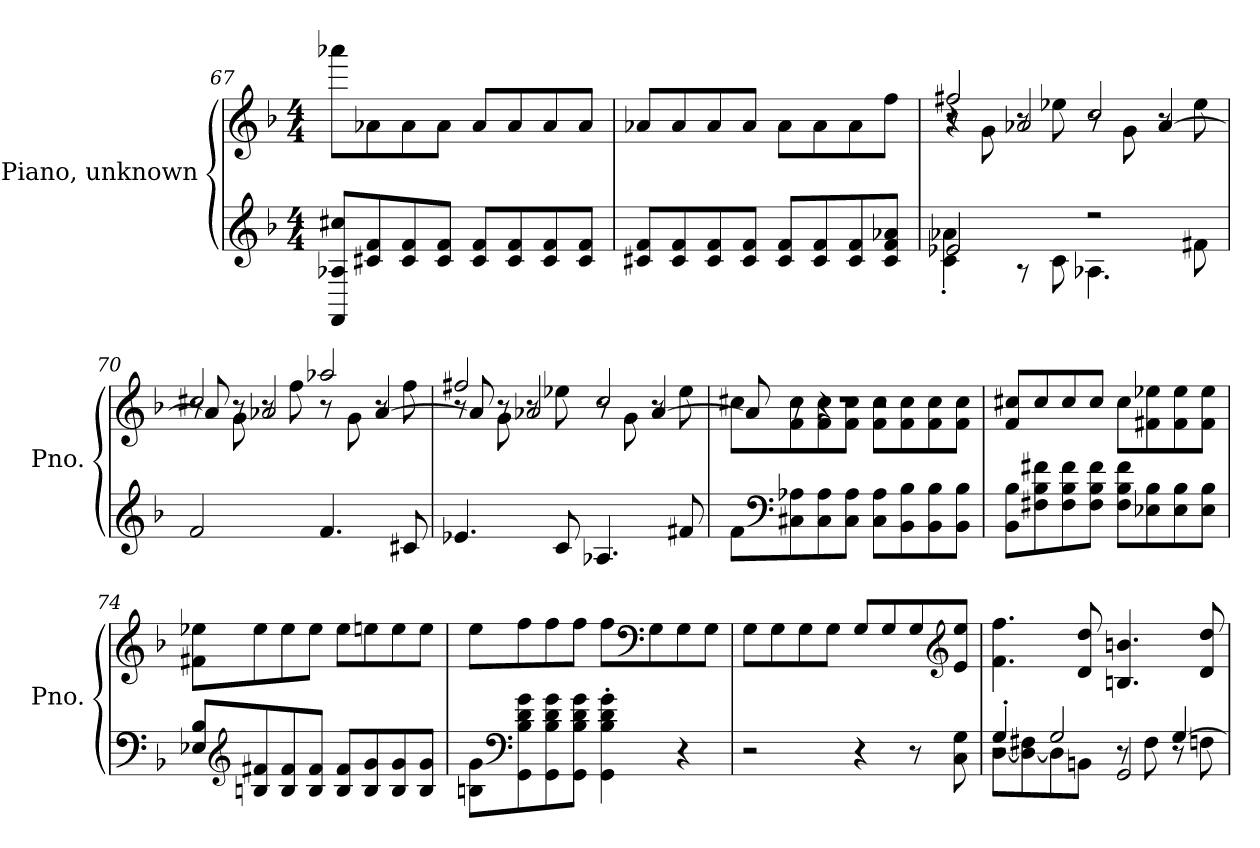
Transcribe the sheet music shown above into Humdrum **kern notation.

**kern	**kern
*part1	*part1
*staff2	*staff1
*I"Piano, unknown	*
*I'Pno.	*
*clefG2	*clefG2
*k[b-]	*k[b-]
*M4/4	*M4/4
=67	=67
8FF/ 8A-X/ 8cc#X/L	8aaa-X\L
8c#X/ 8f/	8a-X\
8c#/ 8f/	8a-\
8c#/ 8f/J	8a-\J
8c#/ 8f/L	8a-/L
8c#/ 8f/	8a-/
8c#/ 8f/	8a-/
8c#/ 8f/J	8a-/J
=68	=68
8c#X/ 8f/L	8a-X/L
8c#/ 8f/	8a-/
8c#/ 8f/	8a-/
8c#/ 8f/J	8a-/J
8c#/ 8f/L	8a-\L
8c#/ 8f/	8a-\
8c#/ 8f/	8a-\
8c#/ 8f/ 8a-X/J	8ff\J
!!LO:LB:g=z
=69	=69
*^	*^
*	*	*	*^
2e-X/	4c\' 4a-X\'	2ff#X/	8r	4r
.	.	.	8g\	.
.	8r	.	8r	2a-X/
.	8c\	.	8ee-X\	.
2r	4.A-X\	2cc/	8r	.
.	.	.	8g\	.
.	.	.	8r	[4a-/
.	8f#X\	.	8ee-\	.
*v	*v	*	*	*
=70	=70	=70	=70
2f/	2cc#X/	8r	8a-/]
.	.	8g\	8r
.	.	8r	2a-X/
.	.	8ff\	.
4.f/	2aa-X/	8r	.
.	.	8g\	.
.	.	8r	[4a-/
8c#X/	.	8ff\	.
=71	=71	=71	=71
4.e-X/	2ff#X/	8r	8a-/]
.	.	8g\	8r
.	.	8r	2a-X/
8c/	.	8ee-X\	.
4.A-X/	2cc/	8r	.
.	.	8g\	.
.	.	8r	[4a-/
8f#X/	.	8ee-\	.
!!LO:LB:g=z	!!	!!
=72	=72	=72	=72
8f\L	1r	8cc#X\L	8a-/]
*clefF4	*	*	*
8C#X\ 8A-X\	.	8f\ 8cc#\	8r
8C#\ 8A-\	.	8f\ 8cc#\	4r
8C#\ 8A-\J	.	8f\ 8cc#\J	.
8C#\ 8A-\L	.	8f\ 8cc#\L	2r
8BB-\ 8B-\	.	8f\ 8cc#\	.
8BB-\ 8B-\	.	8f\ 8cc#\	.
8BB-\ 8B-\J	.	8f\ 8cc#\J	.
*	*v	*v	*v
=73	=73
8BB-\ 8B-\L	8f/ 8cc#X/L
8F#X\ 8B-\ 8f#X\	8cc#/
8F#\ 8B-\ 8f#\	8cc#/
8F#\ 8B-\ 8f#\J	8cc#/J
8F#\ 8B-\ 8f#\L	8cc#\L
8E-X\ 8B-\	8f#X\ 8ee-X\
8E-\ 8B-\	8f#\ 8ee-\
8E-\ 8B-\J	8f#\ 8ee-\J
=74	=74
8E-X/ 8B-/L	8f#X\ 8ee-X\L
*clefG2	*
8Bn/ 8f#X/	8ee-\
8B/ 8f#/	8ee-\
8B/ 8f#/J	8ee-\J
8B/ 8f#/L	8ee-\L
8B/ 8g/	8een\
8B/ 8g/	8ee\
8B/ 8g/J	8ee\J
!!LO:LB:g=z
=75	=75
8Bn\ 8g\L	8ee\L
*clefF4	*
8GG\ 8B\ 8d\ 8g\	8ff\
8GG\ 8B\ 8d\ 8g\	8ff\
8GG\ 8B\ 8d\ 8g\J	8ff\J
4GG\' 4B\' 4d\' 4g\'	8ff\L
*	*clefF4
.	8G\
4r	8G\
.	8G\J
=76	=76
2r	8G\L
.	8G\
.	8G\
.	8G\J
4r	8G/L
.	8G/
8r	8G/
*	*clefG2
8C\ 8G\	8e/ 8ee/J
=77	=77
*^	*
*	*^	*
4G'/	[8D\L	2r	4.f\ 4.ff\
.	8D\_ 8F#X\	.	.
2G/	8D\]	.	.
.	8BBn\J	.	8d/ 8dd/
.	8r	2GG/	4.Bn/ 4.bn/
.	8F#\	.	.
[4G/	8r	.	.
.	8Fn\	.	8d/ 8dd/
*v	*v	*v	*
=	=
*-	*-
